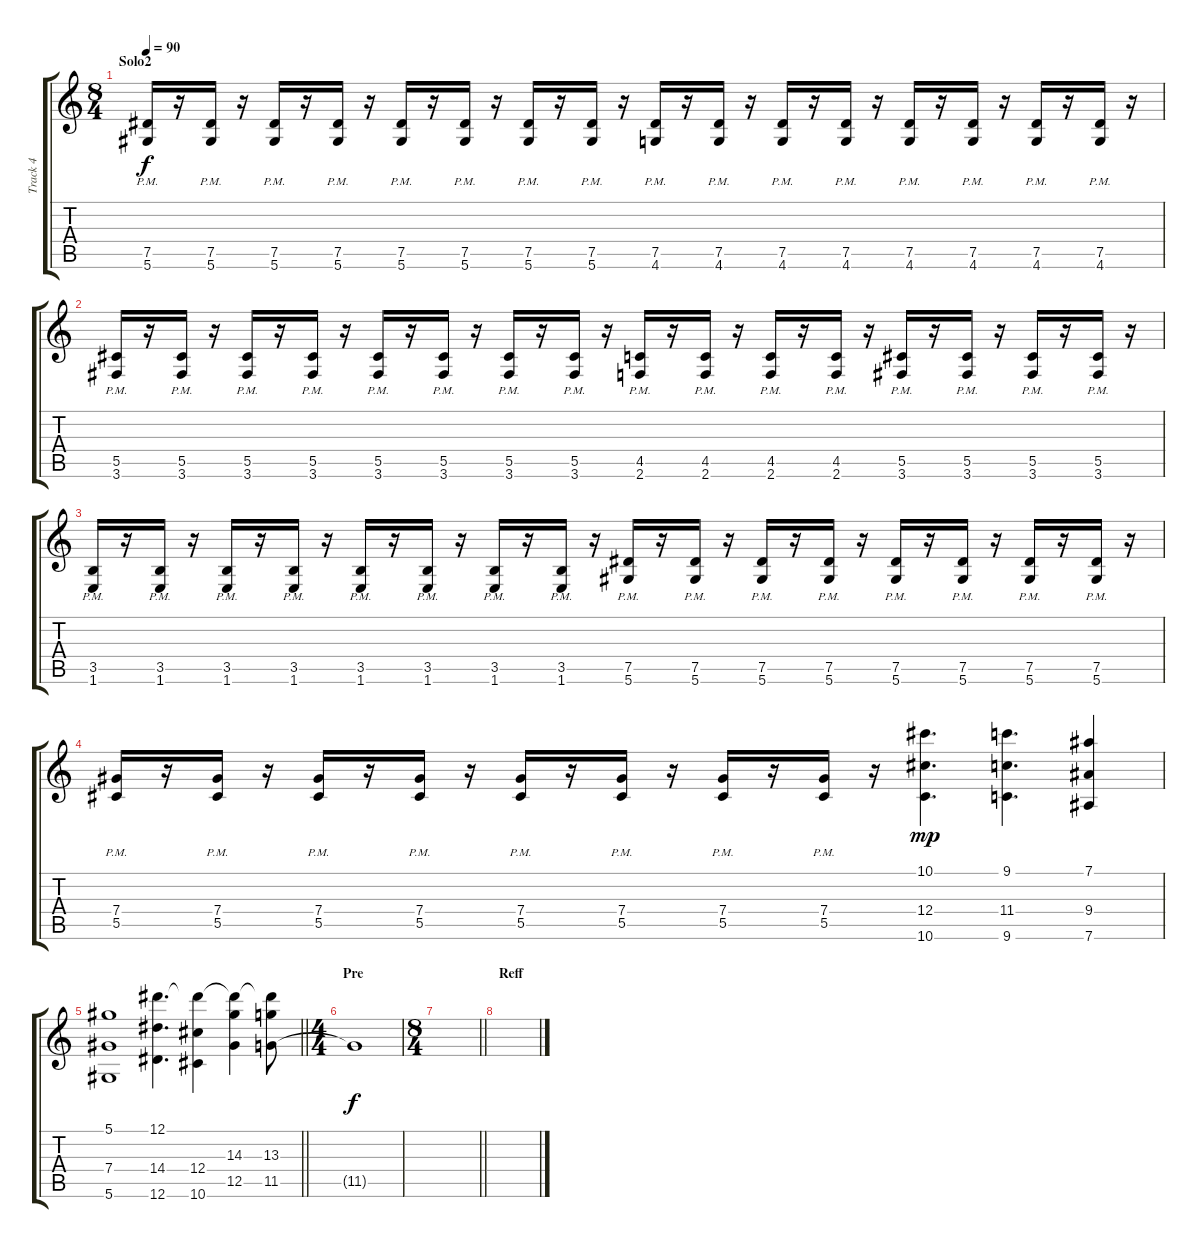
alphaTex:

\track ("Track 4" "Track 4") {instrument overdrivenguitar}
\staff {score tabs}
\tuning (Eb4 Bb3 Gb3 Db3 Ab2 Eb2) {hide}
\ts (8 4)
\section ("" "Solo2")
\tempo 90
\clef g2
\ks c
(7.5{pm} 5.6{pm}).16{dy f volume 8 instrument overdrivenguitar} r.16 (7.5{pm} 5.6{pm}).16 r.16 (7.5{pm} 5.6{pm}).16 r.16 (7.5{pm} 5.6{pm}).16 r.16 (7.5{pm} 5.6{pm}).16 r.16 (7.5{pm} 5.6{pm}).16 r.16 (7.5{pm} 5.6{pm}).16 r.16 (7.5{pm} 5.6{pm}).16 r.16 (7.5{pm} 4.6{pm}).16 r.16 (7.5{pm} 4.6{pm}).16 r.16 (7.5{pm} 4.6{pm}).16 r.16 (7.5{pm} 4.6{pm}).16 r.16 (7.5{pm} 4.6{pm}).16 r.16 (7.5{pm} 4.6{pm}).16 r.16 (7.5{pm} 4.6{pm}).16 r.16 (7.5{pm} 4.6{pm}).16 r.16 |
(5.5{pm} 3.6{pm}).16{volume 8 instrument overdrivenguitar} r.16 (5.5{pm} 3.6{pm}).16 r.16 (5.5{pm} 3.6{pm}).16 r.16 (5.5{pm} 3.6{pm}).16 r.16 (5.5{pm} 3.6{pm}).16 r.16 (5.5{pm} 3.6{pm}).16 r.16 (5.5{pm} 3.6{pm}).16 r.16 (5.5{pm} 3.6{pm}).16 r.16 (4.5{pm} 2.6{pm}).16 r.16 (4.5{pm} 2.6{pm}).16 r.16 (4.5{pm} 2.6{pm}).16 r.16 (4.5{pm} 2.6{pm}).16 r.16 (5.5{pm} 3.6{pm}).16 r.16 (5.5{pm} 3.6{pm}).16 r.16 (5.5{pm} 3.6{pm}).16 r.16 (5.5{pm} 3.6{pm}).16 r.16 |
(3.5{pm} 1.6{pm}).16 r.16 (3.5{pm} 1.6{pm}).16 r.16 (3.5{pm} 1.6{pm}).16 r.16 (3.5{pm} 1.6{pm}).16 r.16 (3.5{pm} 1.6{pm}).16 r.16 (3.5{pm} 1.6{pm}).16 r.16 (3.5{pm} 1.6{pm}).16 r.16 (3.5{pm} 1.6{pm}).16 r.16 (7.5{pm} 5.6{pm}).16 r.16 (7.5{pm} 5.6{pm}).16 r.16 (7.5{pm} 5.6{pm}).16 r.16 (7.5{pm} 5.6{pm}).16 r.16 (7.5{pm} 5.6{pm}).16 r.16 (7.5{pm} 5.6{pm}).16 r.16 (7.5{pm} 5.6{pm}).16 r.16 (7.5{pm} 5.6{pm}).16 r.16 |
(7.4{pm} 5.5{pm}).16 r.16 (7.4{pm} 5.5{pm}).16 r.16 (7.4{pm} 5.5{pm}).16 r.16 (7.4{pm} 5.5{pm}).16 r.16 (7.4{pm} 5.5{pm}).16 r.16 (7.4{pm} 5.5{pm}).16 r.16 (7.4{pm} 5.5{pm}).16 r.16 (7.4{pm} 5.5{pm}).16 r.16 (10.1 12.4 10.6).4{d dy mp} (9.1 11.4 9.6).4{d} (7.1 9.4 7.6).4 |
\barLineRight lightlight
(5.1 7.4 5.6).1 (12.1 14.4 12.6).4{d} (12.1{t} 12.4 10.6).4 (12.1{t} 14.3 12.5).4 (12.1{t} 13.3 11.5).8 |
\ts (4 4)
\section ("" "Pre")
11.5{t}.1{dy f} |
\ts (8 4)
\barLineRight lightlight
|
\section ("" "Reff")
